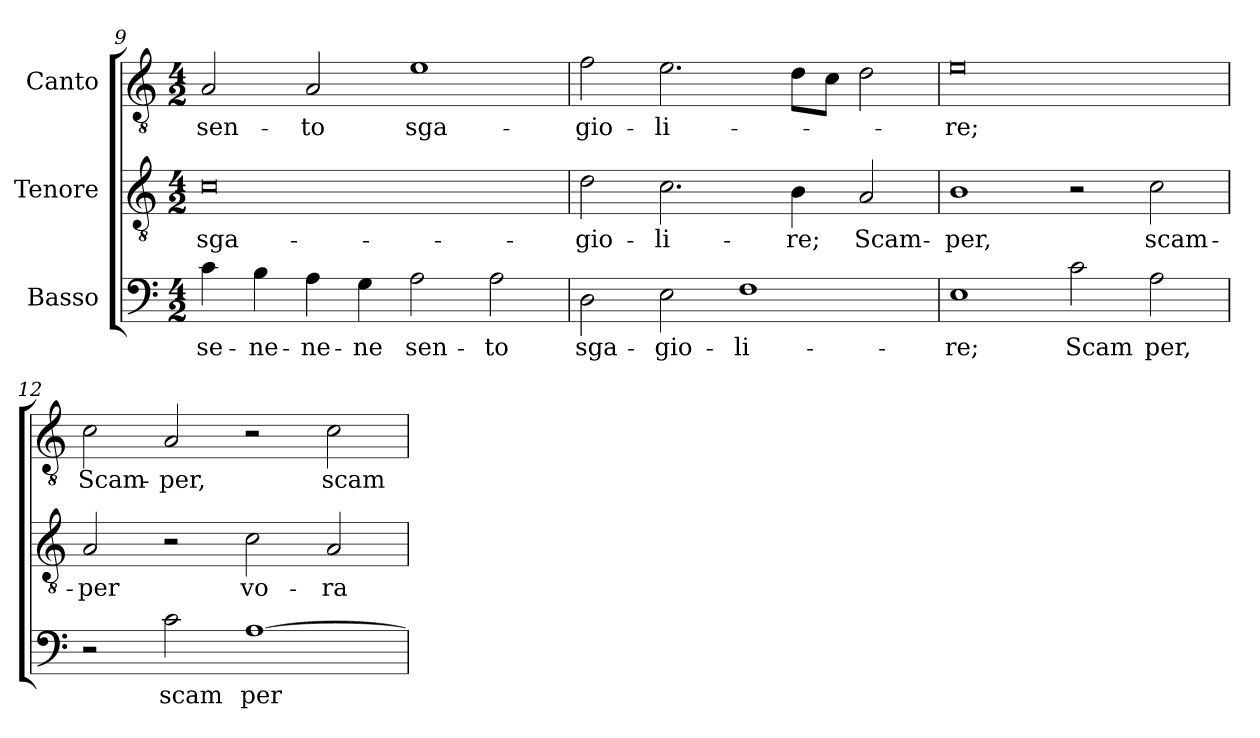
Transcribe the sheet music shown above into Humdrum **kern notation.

**kern	**text	**kern	**text	**kern	**text
*part3	*part3	*part2	*part2	*part1	*part1
*staff3	*staff3	*staff2	*staff2	*staff1	*staff1
*I"Basso	*	*I"Tenore	*	*I"Canto	*
*clefF4	*	*clefGv2	*	*clefGv2	*
*M4/2	*	*M4/2	*	*M4/2	*
=9	=9	=9	=9	=9	=9
!	!LO:LY:b:cj	!	!LO:LY:b:cj	!	!LO:LY:b:cj
4c\	se-	0c	sga-	2A/	sen-
!	!LO:LY:b:cj	!	!	!	!
4B\	-ne-	.	.	.	.
!	!LO:LY:b:cj	!	!	!	!LO:LY:b:cj
4A\	-ne-	.	.	2A/	-to
!	!LO:LY:b:cj	!	!	!	!
4G\	-ne	.	.	.	.
!	!LO:LY:b:cj	!	!	!	!LO:LY:b:cj
2A\	sen-	.	.	1e	sga-
!	!LO:LY:b:cj	!	!	!	!
2A\	-to	.	.	.	.
=10	=10	=10	=10	=10	=10
!	!LO:LY:b:cj	!	!LO:LY:b:cj	!	!LO:LY:b:cj
2D\	sga-	2d\	-gio-	2f\	-gio-
!	!LO:LY:b:cj	!	!LO:LY:b:cj	!	!LO:LY:b:cj
2E\	-gio-	2.c\	-li-	2.e\	-li-
!	!LO:LY:b:cj	!	!	!	!
1F	-li-	.	.	.	.
!	!	!	!LO:LY:b:cj	!	!
.	.	4B\	-re;	8d\L	.
.	.	.	.	8c\J	.
!	!	!	!LO:LY:b:cj	!	!
.	.	2A/	Scam-	2d\	.
!!LO:LB:g=z
=11	=11	=11	=11	=11	=11
!	!LO:LY:b:cj	!	!LO:LY:b:cj	!	!LO:LY:b:cj
1E	-re;	1B	-per,	0e	-re;
!	!LO:LY:b:cj	!	!	!	!
2c\	Scam	2r	.	.	.
!	!LO:LY:b:cj	!	!LO:LY:b:cj	!	!
2A\	per,	2c\	scam-	.	.
=12	=12	=12	=12	=12	=12
!	!	!	!LO:LY:b:cj	!	!LO:LY:b:cj
2r	.	2A/	-per	2c\	Scam-
!	!LO:LY:b:cj	!	!	!	!LO:LY:b:cj
2c\	scam	2r	.	2A/	-per,
!	!LO:LY:b:cj	!	!LO:LY:b:cj	!	!
[>1A	per	2c\	vo-	2r	.
!	!	!	!LO:LY:b:cj	!	!LO:LY:b:cj
.	.	2A/	-ra-	2c\	scam-
=	=	=	=	=	=
*-	*-	*-	*-	*-	*-
